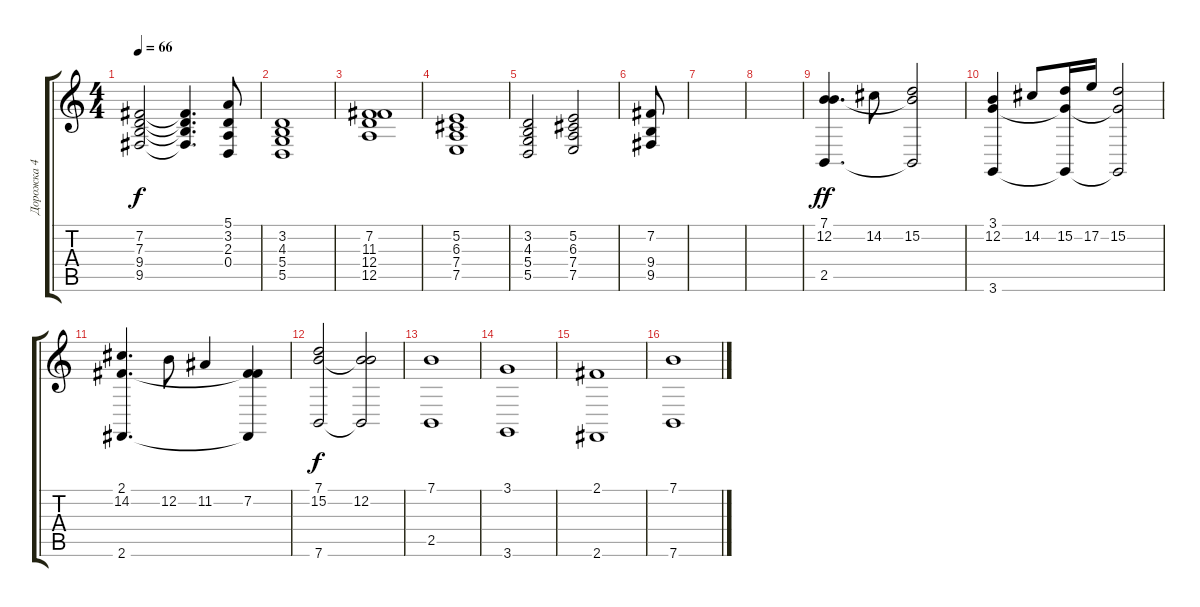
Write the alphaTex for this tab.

\track ("Дорожка 4" "Дорожка 4") {instrument stringensemble2}
\staff {score tabs}
\tuning (E4 B3 G3 D3 A2 E2) {hide}
\ts (4 4)
\tempo 66
\clef g2
\ks c
(7.2 7.3 9.4 9.5).2{dy f} (7.2{t} 7.3{t} 9.4{t} 9.5{t}).4{d} (5.1 3.2 2.3 0.4).8 |
(3.2 4.3 5.4 5.5).1 |
(7.2 11.3 12.4 12.5).1 |
(5.2 6.3 7.4 7.5).1 |
(3.2 4.3 5.4 5.5).2 (5.2 6.3 7.4 7.5).2 |
(7.2 9.4 9.5).8 |
|
|
(7.1 12.2 2.5).4{d dy ff} 14.2.8 (7.1{t} 15.2 2.5{t}).2 |
(3.1 12.2 3.6).4 14.2.8 (3.1{t} 15.2 3.6{t}).16 17.2.16 (3.1{t} 15.2 3.6{t}).2 |
(2.1 14.2 2.6).4{d} 12.2.8 11.2.4 (2.1{t} 7.2 2.6{t}).4 |
(7.1 15.2 7.6).2{dy f} (7.1{t} 12.2 7.6{t}).2 |
(7.1 2.5).1 |
(3.1 3.6).1 |
(2.1 2.6).1 |
(7.1 7.6).1
